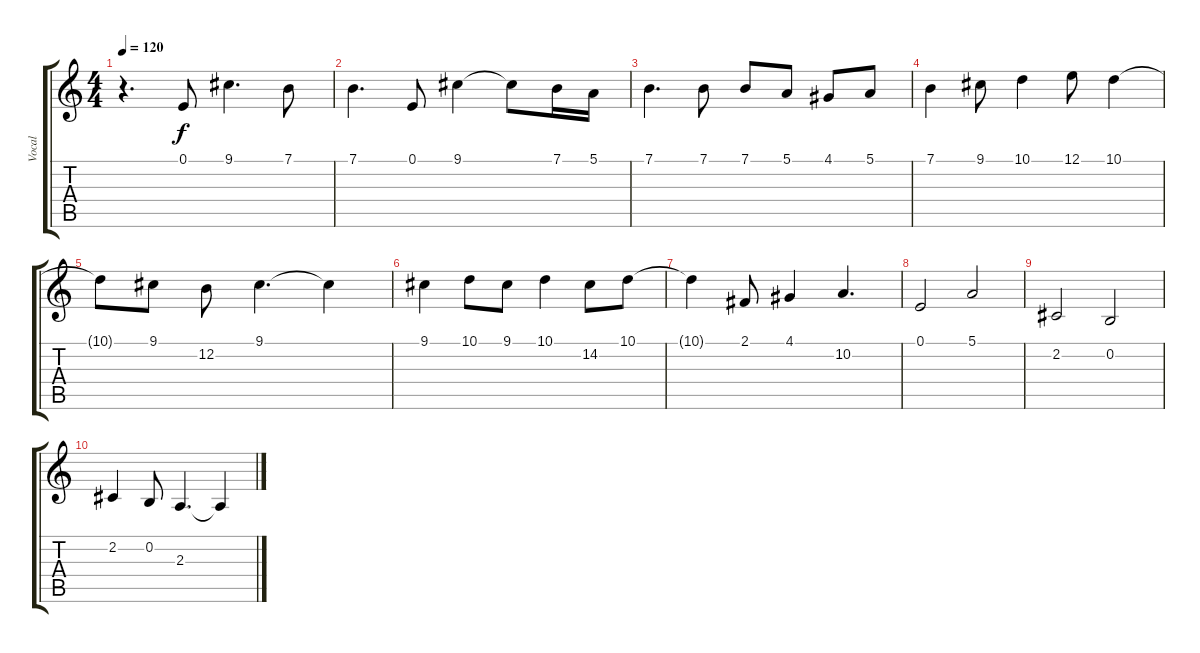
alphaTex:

\track ("Vocal" "Vocal") {mute instrument lead6voice}
\staff {score tabs}
\tuning (E4 B3 G3 D3 A2 E2) {hide}
\ts (4 4)
\tempo 120
\clef g2
\ks c
r.4{d dy f} 0.1.8 9.1.4{d} 7.1.8 |
7.1.4{d} 0.1.8 9.1.4 9.1{t}.8 7.1.16 5.1.16 |
7.1.4{d} 7.1.8 7.1.8 5.1.8 4.1.8 5.1.8 |
7.1.4 9.1.8 10.1.4 12.1.8 10.1.4 |
10.1{t}.8 9.1.8 12.2.8 9.1.4{d} 9.1{t}.4 |
9.1.4 10.1.8 9.1.8 10.1.4 14.2.8 10.1.8 |
10.1{t}.4 2.1.8 4.1.4 10.2.4{d} |
0.1.2 5.1.2 |
2.2.2 0.2.2 |
2.2.4 0.2.8 2.3.4{d} 2.3{t}.4
